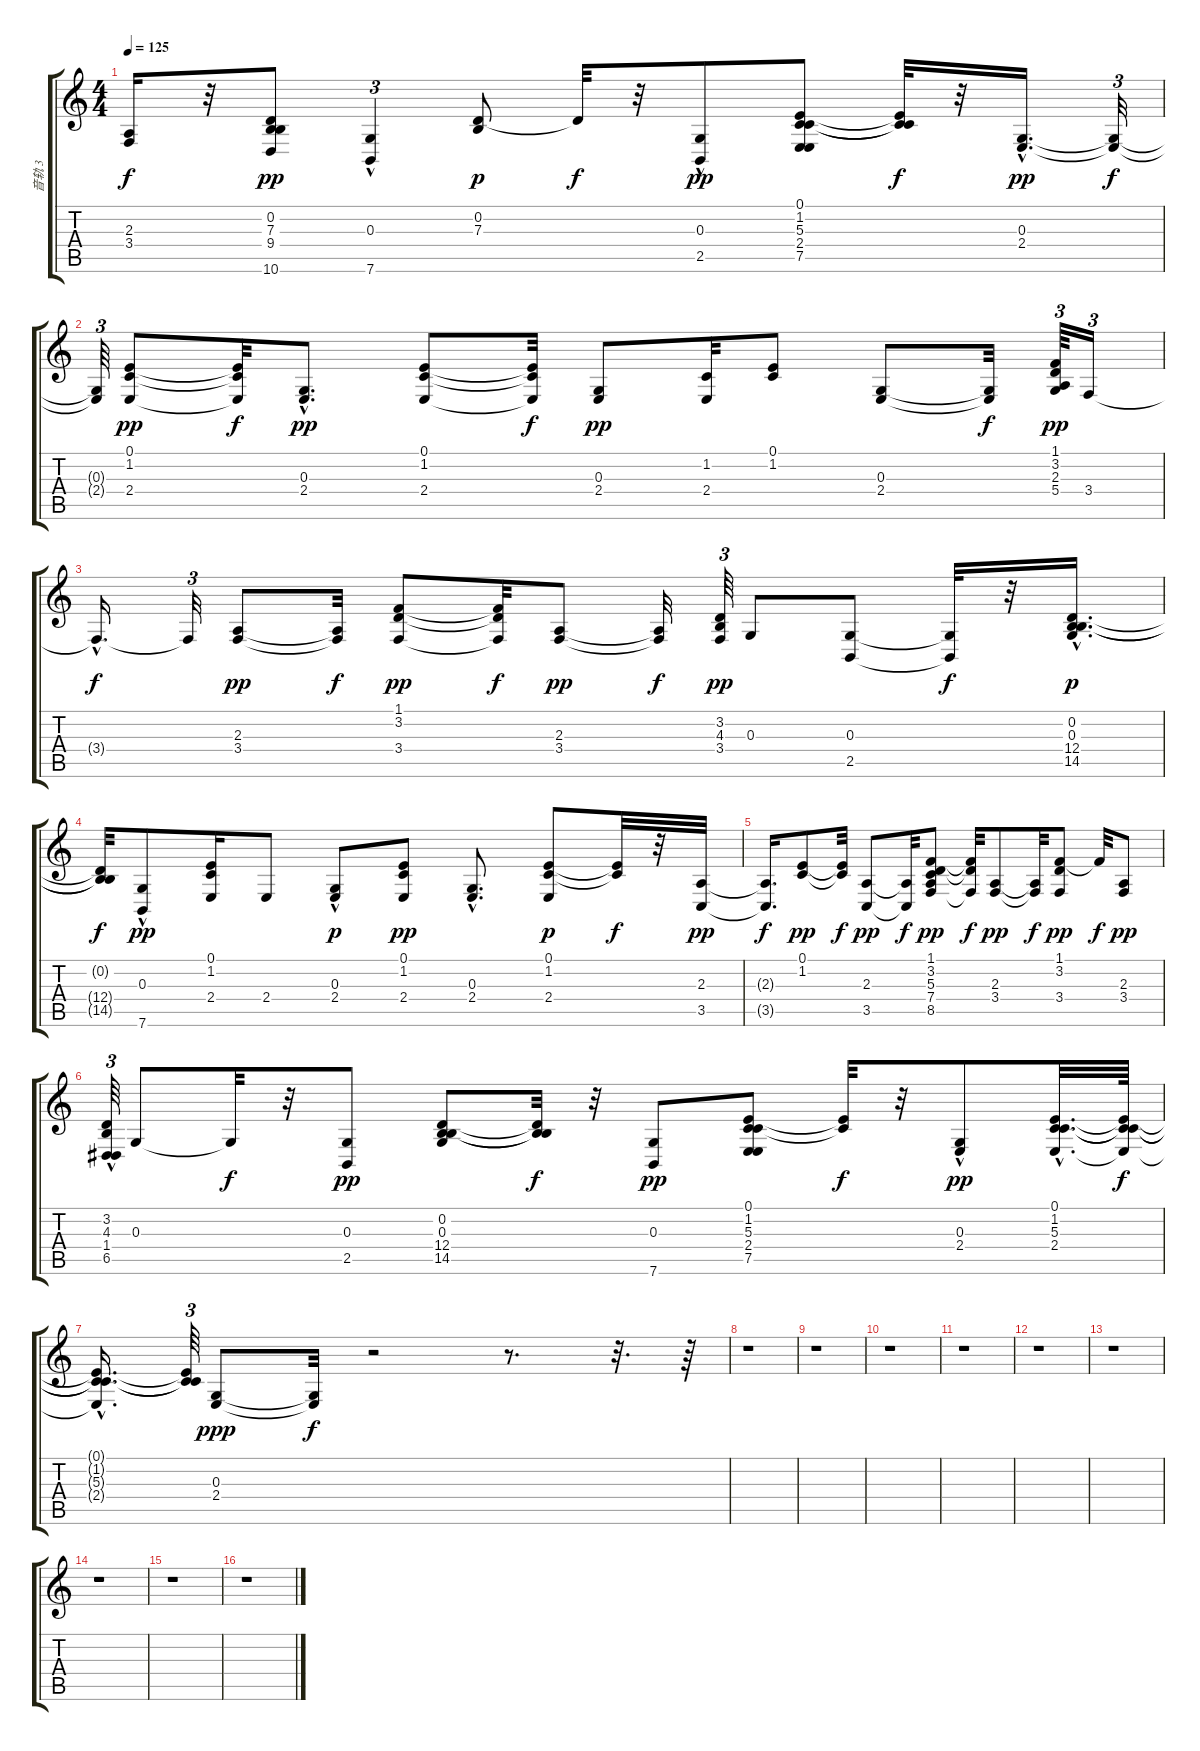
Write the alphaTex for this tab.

\track ("音轨 3" "音轨 3") {instrument accordion}
\staff {score tabs}
\tuning (E4 B3 G3 D3 A2 E2) {hide}
\ts (4 4)
\tempo 125
\clef g2
\ks c
(2.3{t} 3.4{t}).16{dy f} r.32 (0.2 7.3 9.4 10.6).8{dy pp} (0.3{hac} 7.6).4{tu (3 2)} (0.2 7.3).8{dy p} 7.3{t}.32{dy f} r.32 (0.3{hac} 2.5).8{dy pp} (0.1 1.2 5.3 2.4 7.5).8 (0.1{t} 1.2{t} 5.3{t}).32{dy f} r.32 (0.3{hac} 2.4{hac}).16{d dy pp} (0.3{t} 2.4{t}).32{tu (3 2) dy f} |
(0.3{t} 2.4{t}).64{tu (3 2)} (0.1 1.2 2.4).8{dy pp} (0.1{t} 1.2{t} 2.4{t}).32{dy f} (0.3{hac} 2.4).8{d dy pp} (0.1 1.2 2.4).8 (0.1{t} 1.2{t} 2.4{t}).32{dy f} (0.3 2.4).8{dy pp} (1.2 2.4).32 (0.1 1.2).8 (0.3 2.4).8 (0.3{t} 2.4{t}).32{dy f} (1.1 3.2 2.3 5.4).64{tu (3 2) dy pp} 3.4.16{tu (3 2)} |
3.4{hac t}.16{d dy f} 3.4{t}.32{tu (3 2)} (2.3 3.4).8{dy pp} (2.3{t} 3.4{t}).32{dy f} (1.1 3.2 3.4).8{dy pp} (1.1{t} 3.2{t} 3.4{t}).32{dy f} (2.3 3.4).8{dy pp} (2.3{t} 3.4{t}).32{dy f} (3.2 4.3 3.4).64{tu (3 2) dy pp} 0.3.8 (0.3 2.5).8 (0.3{t} 2.5{t}).32{dy f} r.32 (0.2{hac} 0.3 12.4{hac} 14.5{hac}).16{d dy p} |
(0.2{t} 12.4{t} 14.5{t}).32{dy f} (0.3{hac} 7.6).8{dy pp} (0.1 1.2 2.4).16 2.4.8 (0.3{hac} 2.4).8{dy p} (0.1 1.2 2.4).8{dy pp} (0.3{hac} 2.4).8{d} (0.1 1.2 2.4).8{dy p} (0.1{t} 1.2{t}).32{dy f} r.32 (2.3 3.5).32{dy pp} |
(2.3{t} 3.5{t}).16{d dy f} (0.1 1.2).8{dy pp} (0.1{t} 1.2{t}).32{dy f} (2.3 3.5).8{dy pp} (2.3{t} 3.5{t}).32{dy f} (1.1 3.2 5.3 7.4 8.5).8{dy pp} (1.1{t} 3.2{t} 8.5{t}).32{dy f} (2.3 3.4).8{dy pp} (2.3{t} 3.4{t}).32{dy f} (1.1 3.2 3.4).8{dy pp} 1.1{t}.32{dy f} (2.3 3.4).8{dy pp} |
(3.2 4.3{hac} 1.4 6.5).64{tu (3 2)} 0.3.8 0.3{t}.32{dy f} r.32 (0.3 2.5).8{dy pp} (0.2 0.3 12.4 14.5).8 (0.2{t} 12.4{t} 14.5{t}).32{dy f} r.32 (0.3 7.6).8{dy pp} (0.1 1.2 5.3 2.4 7.5).8 (0.1{t} 5.3{t}).32{dy f} r.32 (0.3{hac} 2.4).8{dy pp} (0.1{hac} 1.2{hac} 5.3{hac} 2.4{hac}).32{d} (0.1{t} 1.2{t} 5.3{t} 2.4{t}).64{dy f} |
(0.1{hac t} 1.2{hac t} 5.3{hac t} 2.4{hac t}).16{d} (0.1{t} 1.2{t} 5.3{t}).64{tu (3 2)} (0.3 2.4).8{dy ppp} (0.3{t} 2.4{t}).32{dy f} r.2 r.8{d} r.32{d} r.64 |
r.1 |
r.1 |
r.1 |
r.1 |
r.1 |
r.1 |
r.1 |
r.1 |
r.1
